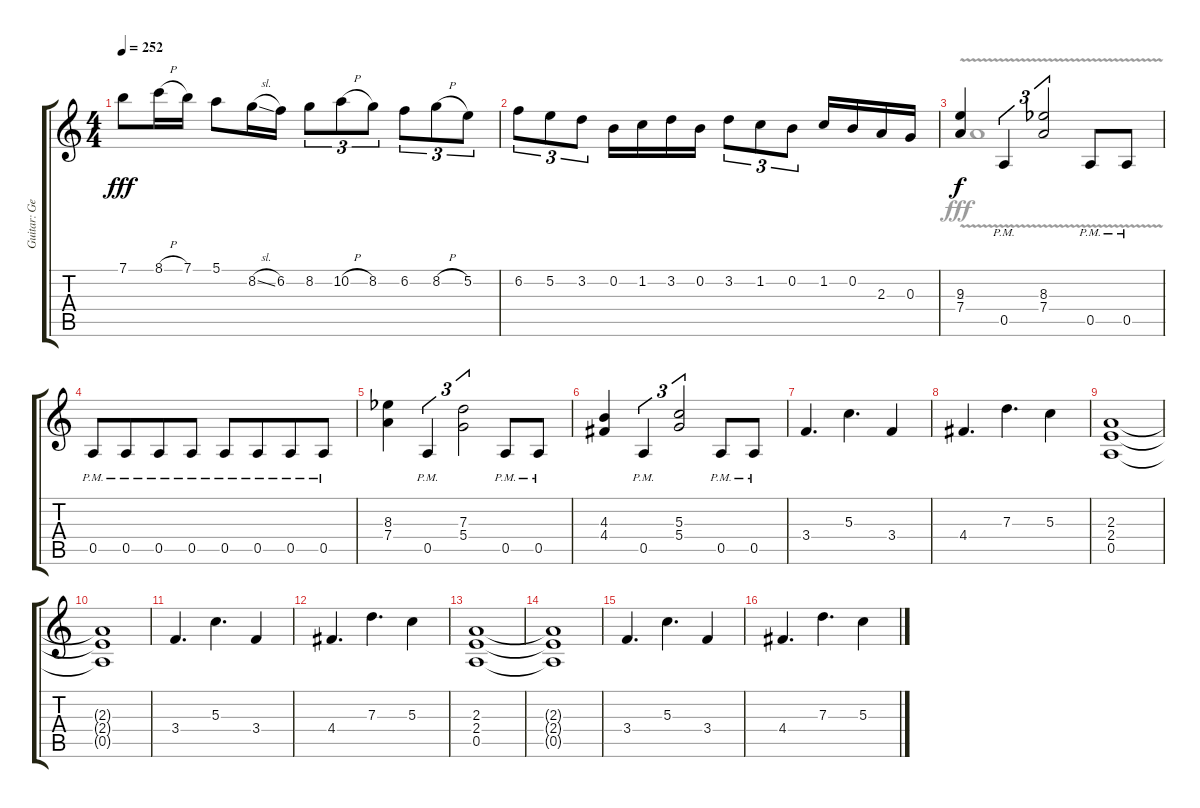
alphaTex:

\track ("Guitar: George" "Guitar: Ge") {instrument overdrivenguitar}
\staff {score tabs}
\tuning (E4 B3 G3 D3 A2 E2) {hide}
\voice
\ts (4 4)
\tempo 252
\clef g2
\ks c
7.1.8{dy fff} 8.1{h}.16 7.1.16 5.1.8 8.2{sl}.16 6.2.16 8.2.8{tu (3 2)} 10.2{h}.8{tu (3 2)} 8.2.8{tu (3 2)} 6.2.8{tu (3 2)} 8.2{h}.8{tu (3 2)} 5.2.8{tu (3 2)} |
6.2.8{tu (3 2)} 5.2.8{tu (3 2)} 3.2.8{tu (3 2)} 0.2.16 1.2.16 3.2.16 0.2.16 3.2.8{tu (3 2)} 1.2.8{tu (3 2)} 0.2.8{tu (3 2)} 1.2.16 0.2.16 2.3.16 0.3.16 |
(9.3 7.4).4{dy f} 0.5{pm}.4{tu (3 2)} (8.3{acc b} 7.4).2{tu (3 2)} 0.5{pm}.8 0.5{pm}.8 |
0.5{pm}.8 0.5{pm}.8{beam merge} 0.5{pm}.8 0.5{pm}.8 0.5{pm}.8 0.5{pm}.8{beam merge} 0.5{pm}.8 0.5{pm}.8 |
(8.3{acc b} 7.4).4 0.5{pm}.4{tu (3 2)} (7.3 5.4).2{tu (3 2)} 0.5{pm}.8 0.5{pm}.8 |
(4.3 4.4).4 0.5{pm}.4{tu (3 2)} (5.3 5.4).2{tu (3 2)} 0.5{pm}.8 0.5{pm}.8 |
3.4.4{d} 5.3.4{d} 3.4.4 |
4.4.4{d} 7.3.4{d} 5.3.4 |
(2.3 2.4 0.5).1 |
(2.3{t} 2.4{t} 0.5{t}).1 |
3.4.4{d} 5.3.4{d} 3.4.4 |
4.4.4{d} 7.3.4{d} 5.3.4 |
(2.3 2.4 0.5).1 |
(2.3{t} 2.4{t} 0.5{t}).1 |
3.4.4{d} 5.3.4{d} 3.4.4 |
4.4.4{d} 7.3.4{d} 5.3.4
\voice
\clef g2
\ottava regular
\simile none
\ks c
|
|
2.3{v}.1{dy fff} |
|
|
|
|
|
|
|
|
|
|
|
|
